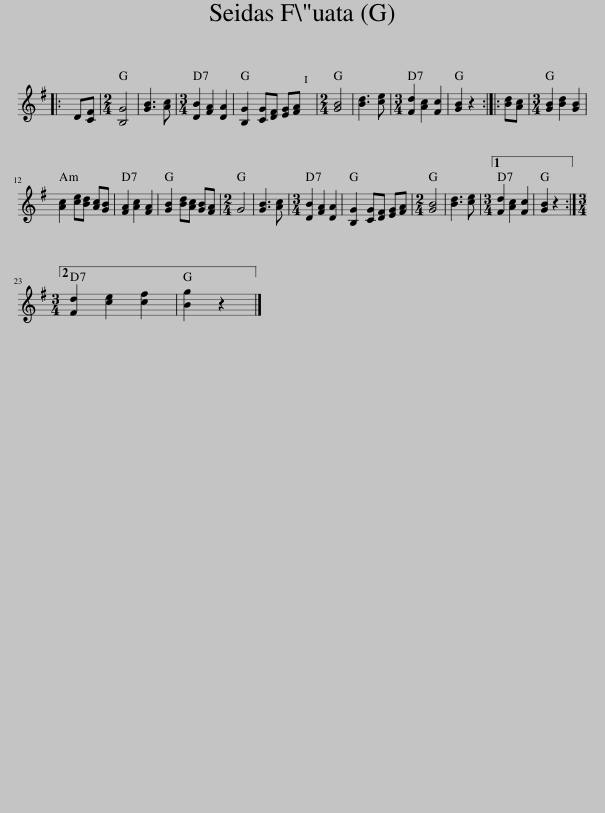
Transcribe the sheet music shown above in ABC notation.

X:1
L:1/8
M:none
I:linebreak $
K:G
V:1 treble
V:1
|: D[CF] |[M:2/4] [B,G]4 | [GB]3 [Ac] |[M:3/4] [DB]2 [FA]2 [DA]2 | [B,G]2 [CG][DF] [EG][FA] | %5
[M:2/4] [GB]4 | [Bd]3 [ce] |[M:3/4] [Fd]2 [Ac]2 [Fc]2 | [GB]2 z2 :: [Bd][Ac] | %10
[M:3/4] [GB]2 [Bd]2 [GB]2 |$ [Ac]2 [ce][Bd] [Ac][GB] | [FA]2 [Ac]2 [FA]2 | [GB]2 [Bd][Ac] [GB][FA] |[M:2/4] G4 | %15
 [GB]3 [Ac] |[M:3/4] [DB]2 [FA]2 [DA]2 | [B,G]2 [CG][DF] [EG][FA] |[M:2/4] [GB]4 | [Bd]3 [ce] |1 %20
[M:3/4] [Fd]2 [Ac]2 [Fc]2 | [GB]2 z2 :|2$[M:3/4] [Fd]2 [ce]2 [cf]2 | [Bg]2 z2 |] %24
